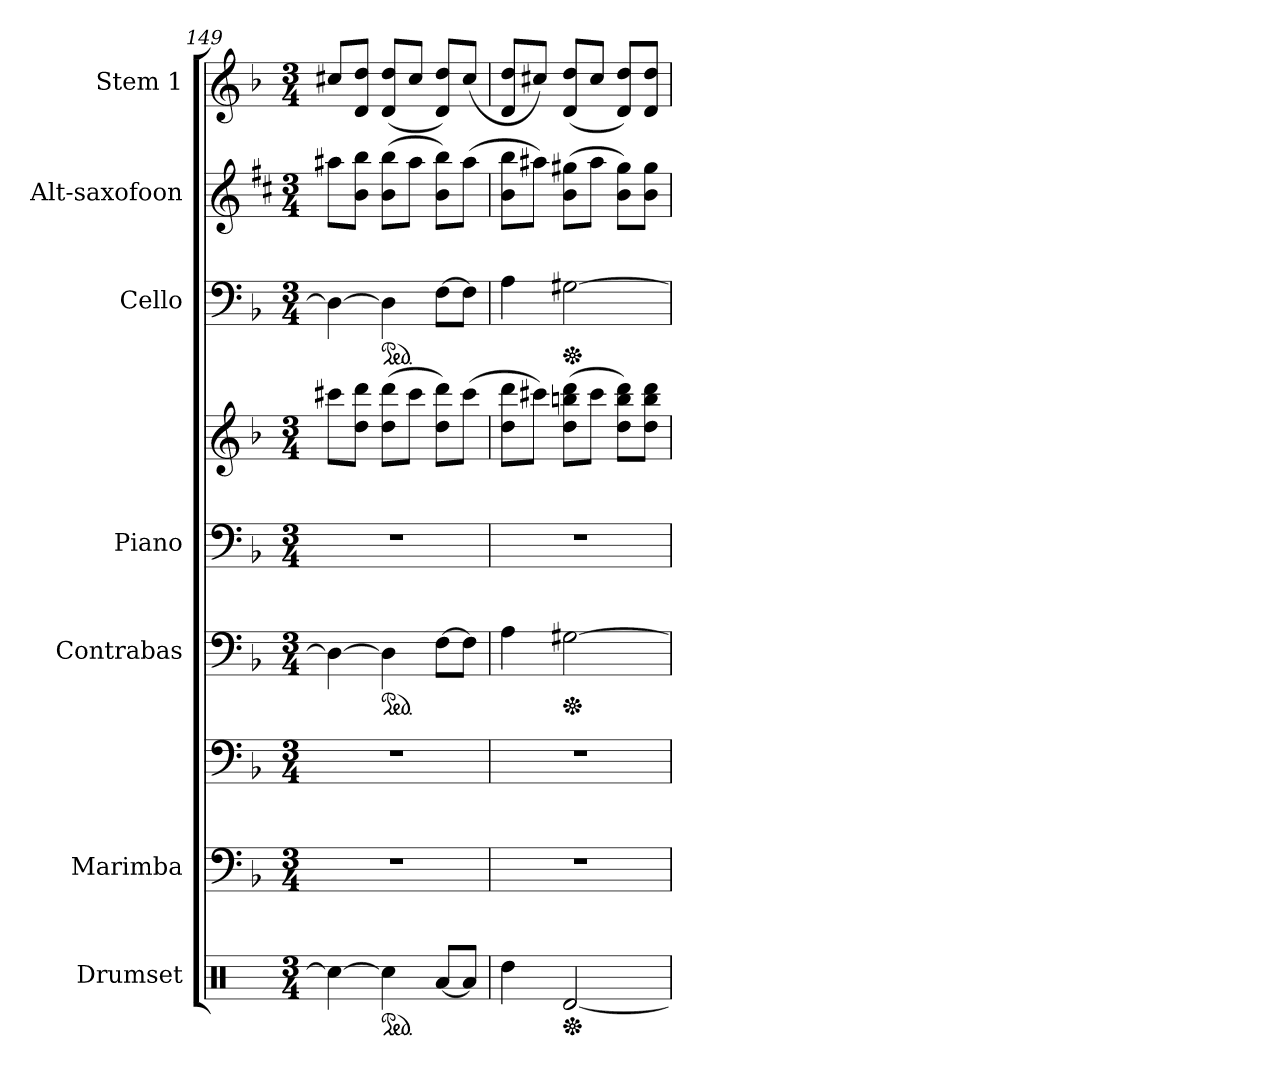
**kern	**kern	**kern	**kern	**kern	**kern	**kern	**kern	**kern
*part7	*part6	*part6	*part5	*part4	*part4	*part3	*part2	*part1
*staff9	*staff8	*staff7	*staff6	*staff5	*staff4	*staff3	*staff2	*staff1
*I"Drumset	*I"Marimba	*	*I"Contrabas	*I"Piano	*	*I"Cello	*I"Alt-saxofoon	*I"Stem 1
*I'D. set	*I'Mrm.	*	*I'Ca. Bs.	*I'Pno.	*	*	*I'A. Sax.	*I'Stm. 1
*clefX	*clefF4	*clefF4	*clefF4	*clefF4	*clefG2	*clefF4	*clefG2	*clefG2
*	*	*	*ITrd7c12	*	*	*	*ITrd5c9	*
*k[]	*k[b-]	*k[b-]	*k[b-]	*k[b-]	*k[b-]	*k[b-]	*k[b-]	*k[b-]
*M3/4	*M3/4	*M3/4	*M3/4	*M3/4	*M3/4	*M3/4	*M3/4	*M3/4
=149	=149	=149	=149	=149	=149	=149	=149	=149
4Rcc\_	2.r	2.r	4DD\_	2.r	8ccc#X\L	4D\_	8cc#X\L	8cc#X/L
.	.	.	.	.	8dd\ 8ddd\J	.	8d\ 8dd\J	8d/ 8dd/J
*ped	*	*	*	*	*	*	*	*
*	*	*	*ped	*	*	*	*	*
*	*	*	*	*	*	*ped	*	*
4Rcc\]	.	.	4DD\]	.	(>8dd\ 8ddd\L	4D\]	(>8d\ 8dd\L	(<8d/ 8dd/L
.	.	.	.	.	8ccc#\J	.	8cc#\J	8cc#/J
[8Ra/L	.	.	[8FF\L	.	8dd\ 8ddd\L)	[8F\L	8d\ 8dd\L)	8d/ 8dd/L)
8Ra/J]	.	.	8FF\J]	.	(>8ccc#\J	8F\J]	(>8cc#\J	(<8cc#/J
=150	=150	=150	=150	=150	=150	=150	=150	=150
4Rdd\	2.r	2.r	4AA\	2.r	8dd\ 8ddd\L	4A\	8d\ 8dd\L	8d/ 8dd/L
.	.	.	.	.	8ccc#X\J)	.	8cc#X\J)	8cc#X/J)
*Xped	*	*	*	*	*	*	*	*
*	*	*	*Xped	*	*	*	*	*
*	*	*	*	*	*	*Xped	*	*
[2Rd/	.	.	[2GG#X\	.	(>8dd\ 8bbn\ 8ddd\L	[2G#X\	(>8d\ 8bn\L	(<8d/ 8dd/L
.	.	.	.	.	8ccc#\J	.	8cc#\J	8cc#/J
.	.	.	.	.	8dd\ 8bb\ 8ddd\L)	.	8d\ 8b\L)	8d/ 8dd/L)
.	.	.	.	.	8dd\ 8bb\ 8ddd\J	.	8d\ 8b\J	8d/ 8dd/J
=	=	=	=	=	=	=	=	=
*-	*-	*-	*-	*-	*-	*-	*-	*-
